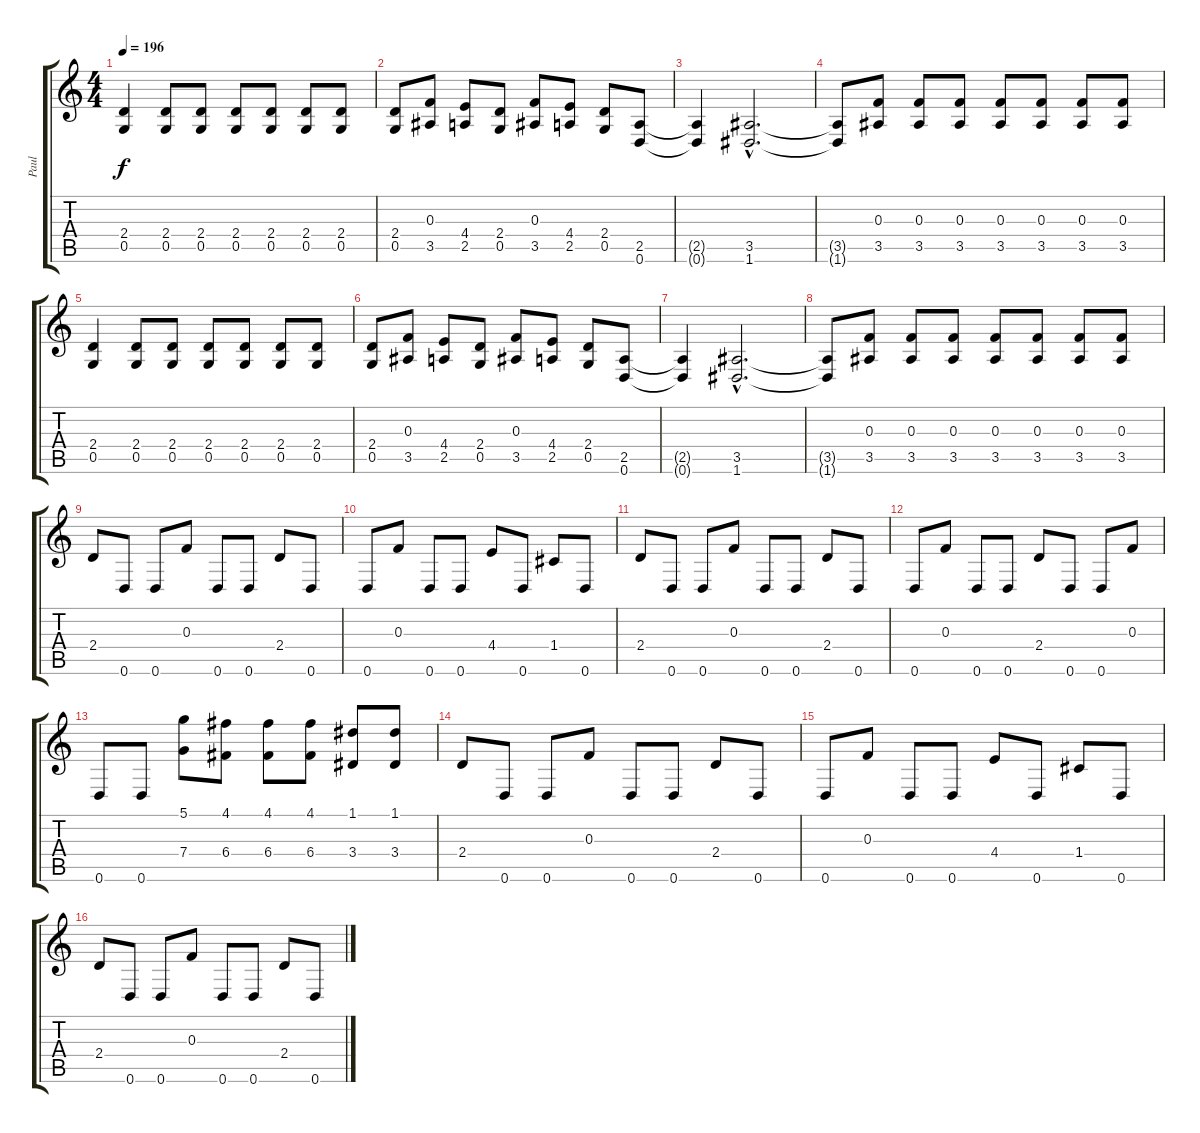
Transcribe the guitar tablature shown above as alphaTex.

\track ("Paul" "Paul") {instrument distortionguitar}
\staff {score tabs}
\tuning (D4 A3 F3 C3 G2 D2) {hide}
\ts (4 4)
\tempo 196
\clef g2
\ks c
(2.4 0.5).4{dy f} (2.4 0.5).8 (2.4 0.5).8 (2.4 0.5).8 (2.4 0.5).8 (2.4 0.5).8 (2.4 0.5).8 |
(2.4 0.5).8 (0.3 3.5).8 (4.4 2.5).8 (2.4 0.5).8 (0.3 3.5).8 (4.4 2.5).8 (2.4 0.5).8 (2.5 0.6).8 |
(2.5{t} 0.6{t}).4 (3.5{hac} 1.6{hac}).2{d} |
(3.5{t} 1.6{t}).8 (0.3 3.5).8 (0.3 3.5).8 (0.3 3.5).8 (0.3 3.5).8 (0.3 3.5).8 (0.3 3.5).8 (0.3 3.5).8 |
(2.4 0.5).4 (2.4 0.5).8 (2.4 0.5).8 (2.4 0.5).8 (2.4 0.5).8 (2.4 0.5).8 (2.4 0.5).8 |
(2.4 0.5).8 (0.3 3.5).8 (4.4 2.5).8 (2.4 0.5).8 (0.3 3.5).8 (4.4 2.5).8 (2.4 0.5).8 (2.5 0.6).8 |
(2.5{t} 0.6{t}).4 (3.5{hac} 1.6{hac}).2{d} |
(3.5{t} 1.6{t}).8 (0.3 3.5).8 (0.3 3.5).8 (0.3 3.5).8 (0.3 3.5).8 (0.3 3.5).8 (0.3 3.5).8 (0.3 3.5).8 |
2.4.8 0.6.8 0.6.8 0.3.8 0.6.8 0.6.8 2.4.8 0.6.8 |
0.6.8 0.3.8 0.6.8 0.6.8 4.4.8 0.6.8 1.4.8 0.6.8 |
2.4.8 0.6.8 0.6.8 0.3.8 0.6.8 0.6.8 2.4.8 0.6.8 |
0.6.8 0.3.8 0.6.8 0.6.8 2.4.8 0.6.8 0.6.8 0.3.8 |
0.6.8 0.6.8 (5.1 7.4).8 (4.1 6.4).8 (4.1 6.4).8 (4.1 6.4).8 (1.1 3.4).8 (1.1 3.4).8 |
2.4.8 0.6.8 0.6.8 0.3.8 0.6.8 0.6.8 2.4.8 0.6.8 |
0.6.8 0.3.8 0.6.8 0.6.8 4.4.8 0.6.8 1.4.8 0.6.8 |
2.4.8 0.6.8 0.6.8 0.3.8 0.6.8 0.6.8 2.4.8 0.6.8
